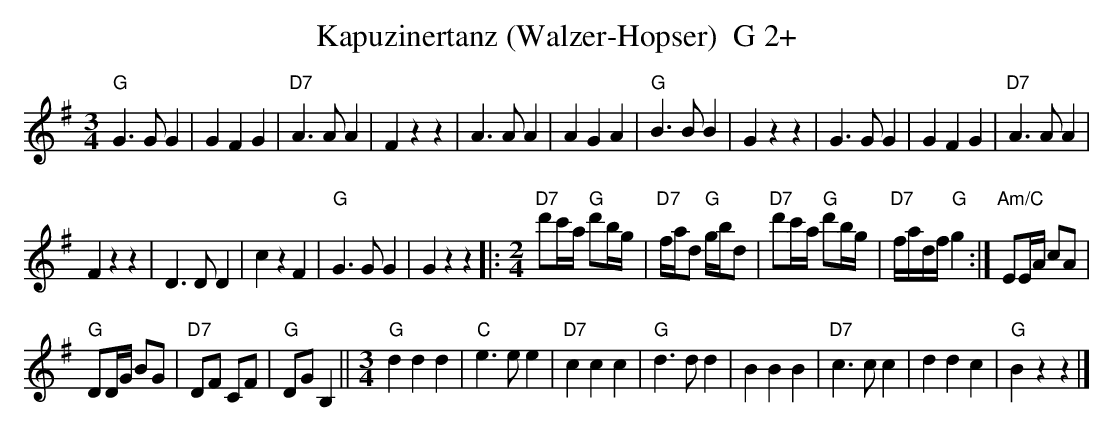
X:1
T:Kapuzinertanz (Walzer-Hopser)  G 2+
M:3/4
L:1/4
K:G %%MIDI gchordon
"G"G>GG | GFG | "D7"A>AA | Fzz | A>AA | AGA | "G"B>BB | Gzz | G>GG | GFG | "D7"A>AA |
Fzz | D>DD | czF | "G"G>GG | Gzz |: [M:2/4] [L:1/8] "D7"d'c'/2a/2 "G"d'b/2g/2 | "D7"f/2a/2d "G"g/2b/2d | "D7"d'c'/2a/2 "G"d'b/2g/2 | "D7"f/2a/2d/2f/2"G"g2 :| "Am/C"EE/2A/2 cA |
"G"DD/2G/2 BG | "D7"DF CF | "G"DGB,2 || [M:3/4] [L:1/4] "G"ddd | "C"e>ee | "D7"ccc | "G"d>dd | BBB | "D7"c>cc | ddc | "G"Bzz |]
